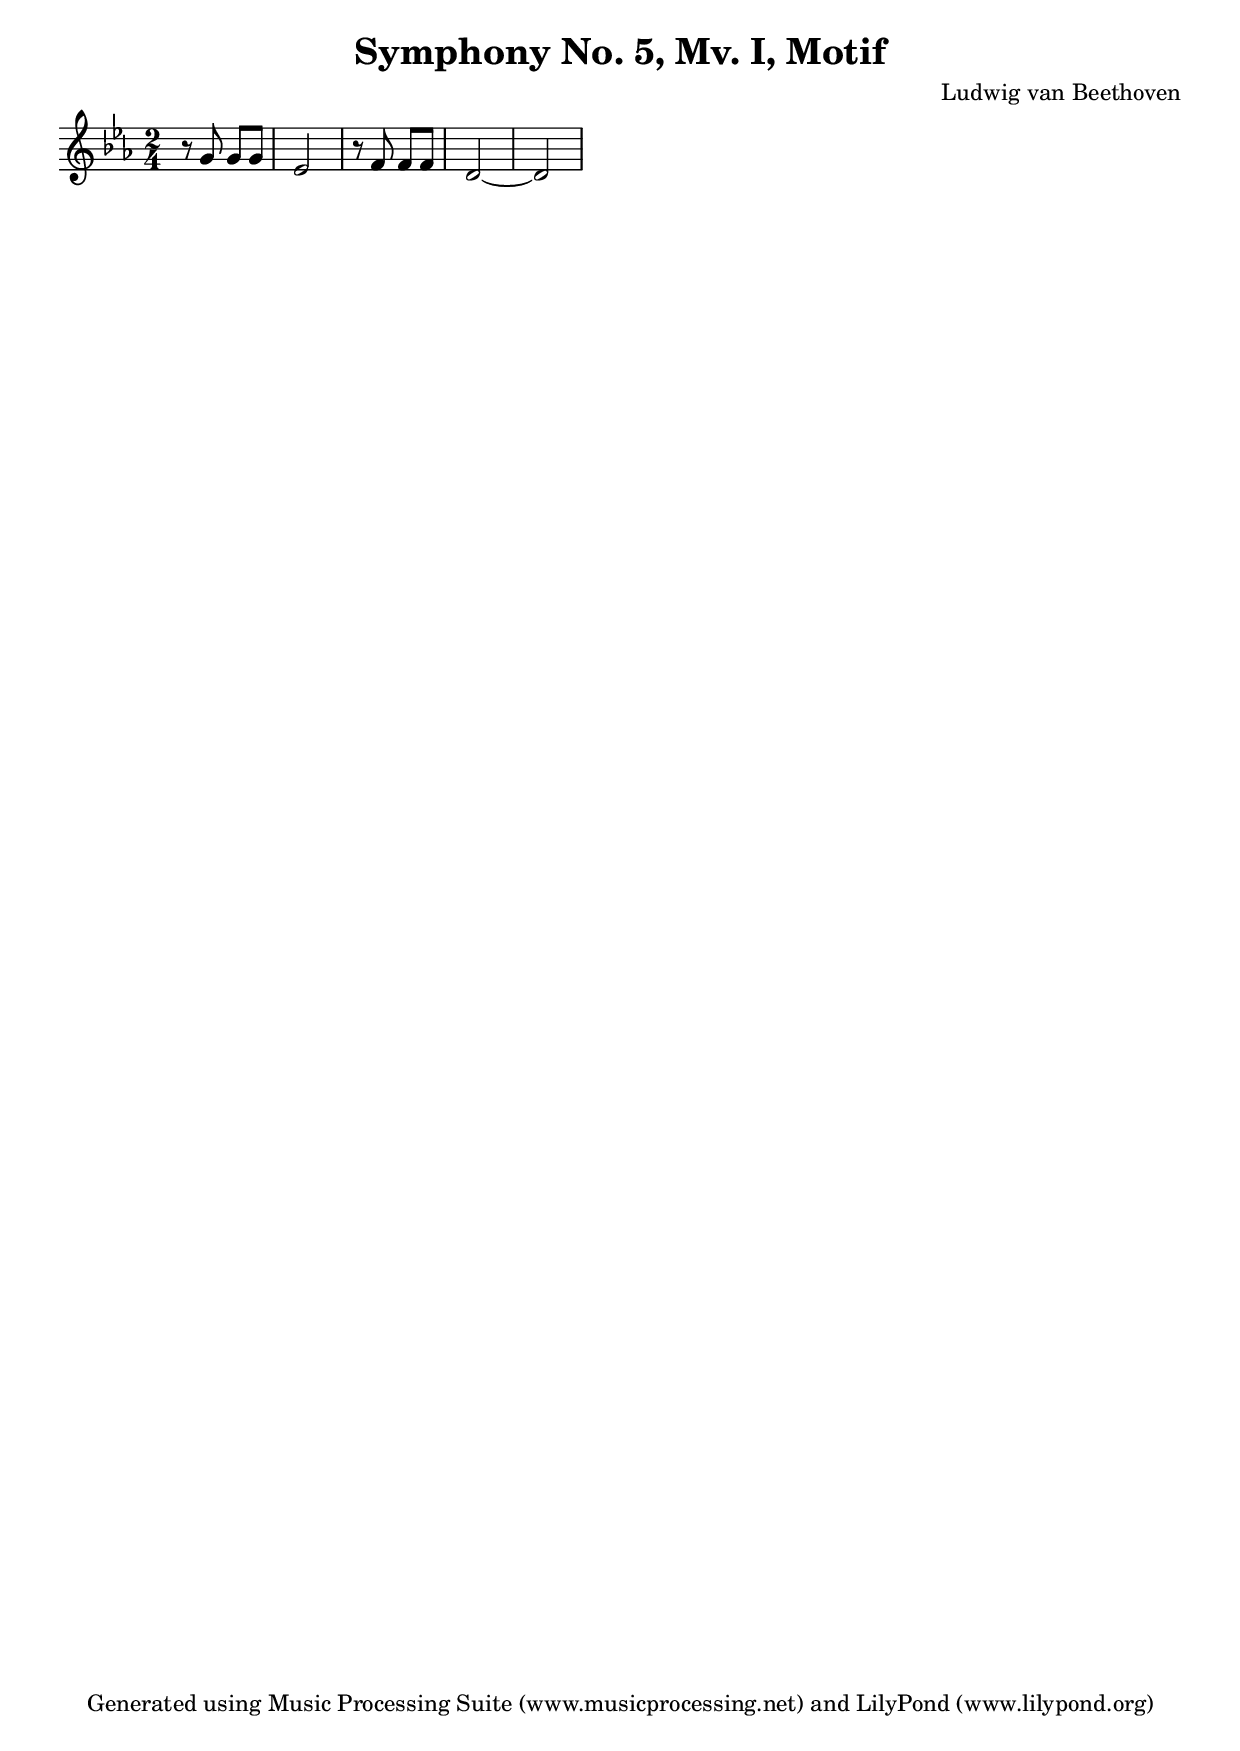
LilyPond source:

% Generated using Music Processing Suite (MPS)
\version "2.12.0"
#(set-default-paper-size "a4")

\header {
    title = "Symphony No. 5, Mv. I, Motif"
    composer = "Ludwig van Beethoven"
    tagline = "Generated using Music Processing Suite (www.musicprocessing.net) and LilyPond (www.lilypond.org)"
}

\score {
    <<
        \new Staff {
            \set Staff.midiInstrument = #"acoustic grand"
            \clef treble
            \time 2/4
            \key c \minor
            r8 g' g' g' |
            es'2 |
            r8 f' f' f' |
            d'2~ |
            d' 
        }


    >>

    \midi {
        \context {
            \Score
            tempoWholesPerMinute = #(ly:make-moment 120 4)
        }
    }
    \layout {
        indent = 0\cm
    }
}

